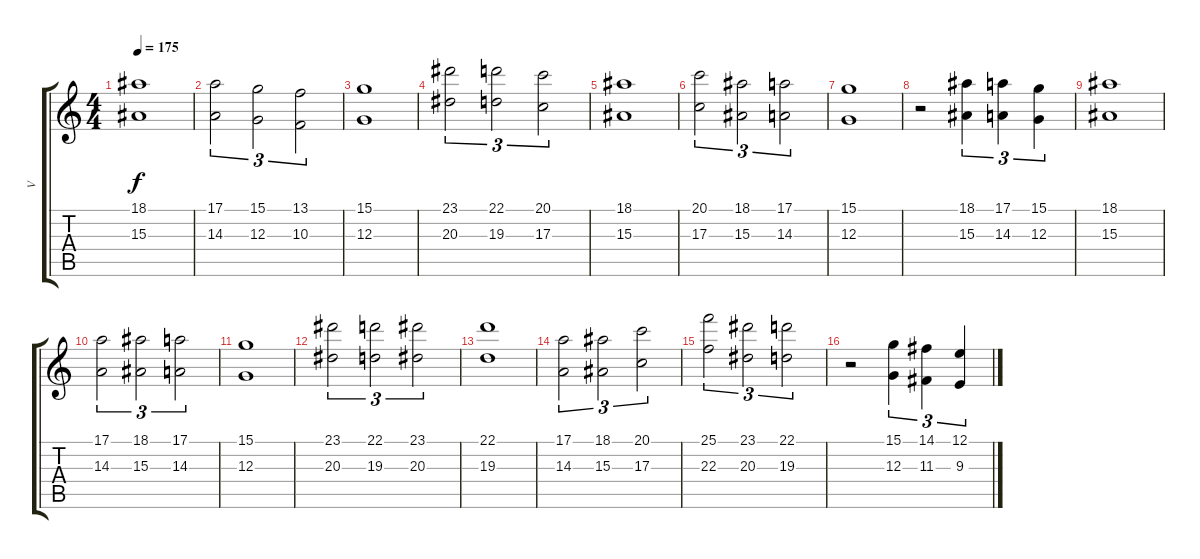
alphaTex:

\track ("V" "V") {instrument altosax}
\staff {score tabs}
\tuning (E4 B3 G3 D3 A2 D2) {hide}
\ts (4 4)
\tempo 175
\clef g2
\ks c
(18.1 15.3).1{dy f} |
(17.1 14.3).2{tu (3 2)} (15.1 12.3).2{tu (3 2)} (13.1 10.3).2{tu (3 2)} |
(15.1 12.3).1 |
(23.1 20.3).2{tu (3 2)} (22.1 19.3).2{tu (3 2)} (20.1 17.3).2{tu (3 2)} |
(18.1 15.3).1 |
(20.1 17.3).2{tu (3 2)} (18.1 15.3).2{tu (3 2)} (17.1 14.3).2{tu (3 2)} |
(15.1 12.3).1 |
r.2 (18.1 15.3).4{tu (3 2)} (17.1 14.3).4{tu (3 2)} (15.1 12.3).4{tu (3 2)} |
(18.1 15.3).1 |
(17.1 14.3).2{tu (3 2)} (18.1 15.3).2{tu (3 2)} (17.1 14.3).2{tu (3 2)} |
(15.1 12.3).1 |
(23.1 20.3).2{tu (3 2)} (22.1 19.3).2{tu (3 2)} (23.1 20.3).2{tu (3 2)} |
(22.1 19.3).1 |
(17.1 14.3).2{tu (3 2)} (18.1 15.3).2{tu (3 2)} (20.1 17.3).2{tu (3 2)} |
(25.1 22.3).2{tu (3 2)} (23.1 20.3).2{tu (3 2)} (22.1 19.3).2{tu (3 2)} |
r.2 (15.1 12.3).4{tu (3 2)} (14.1 11.3).4{tu (3 2)} (12.1 9.3).4{tu (3 2)}
